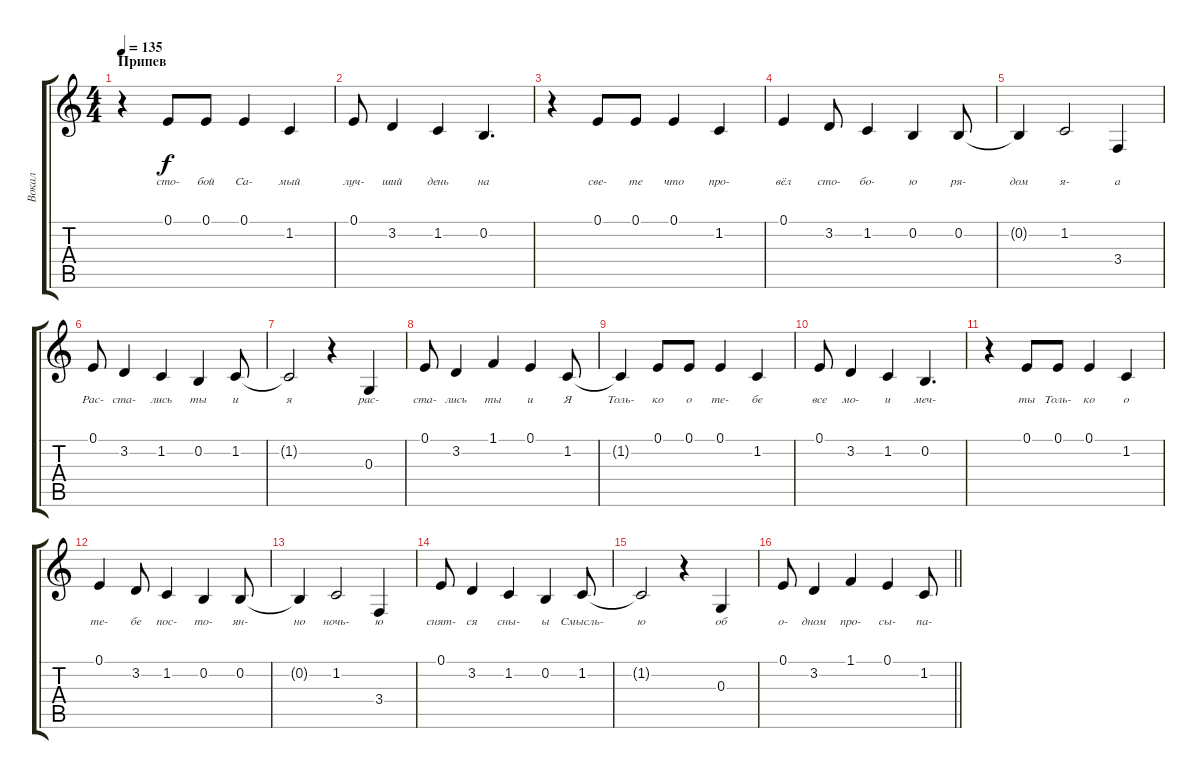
\track ("Вокал" "Вокал") {instrument lead2sawtooth}
\staff {score tabs}
\tuning (E4 B3 G3 D3 A2 E2) {hide}
\ts (4 4)
\section ("" "Припев")
\tempo 135
\clef g2
\ks c
r.4{dy f} 0.1.8{lyrics (0 "сто-") lyrics (1 "") lyrics (2 "") lyrics (3 "") lyrics (4 "")} 0.1.8{lyrics (0 "бой") lyrics (1 "") lyrics (2 "") lyrics (3 "") lyrics (4 "")} 0.1.4{lyrics (0 "Са-") lyrics (1 "") lyrics (2 "") lyrics (3 "") lyrics (4 "")} 1.2.4{lyrics (0 "мый") lyrics (1 "") lyrics (2 "") lyrics (3 "") lyrics (4 "")} |
0.1.8{lyrics (0 "луч-") lyrics (1 "") lyrics (2 "") lyrics (3 "") lyrics (4 "")} 3.2.4{lyrics (0 "ший") lyrics (1 "") lyrics (2 "") lyrics (3 "") lyrics (4 "")} 1.2.4{lyrics (0 "день") lyrics (1 "") lyrics (2 "") lyrics (3 "") lyrics (4 "")} 0.2.4{d lyrics (0 "на") lyrics (1 "") lyrics (2 "") lyrics (3 "") lyrics (4 "")} |
r.4 0.1.8{lyrics (0 "све-") lyrics (1 "") lyrics (2 "") lyrics (3 "") lyrics (4 "")} 0.1.8{lyrics (0 "те") lyrics (1 "") lyrics (2 "") lyrics (3 "") lyrics (4 "")} 0.1.4{lyrics (0 "что") lyrics (1 "") lyrics (2 "") lyrics (3 "") lyrics (4 "")} 1.2.4{lyrics (0 "про-") lyrics (1 "") lyrics (2 "") lyrics (3 "") lyrics (4 "")} |
0.1.4{lyrics (0 "вёл") lyrics (1 "") lyrics (2 "") lyrics (3 "") lyrics (4 "")} 3.2.8{lyrics (0 "сто-") lyrics (1 "") lyrics (2 "") lyrics (3 "") lyrics (4 "")} 1.2.4{lyrics (0 "бо-") lyrics (1 "") lyrics (2 "") lyrics (3 "") lyrics (4 "")} 0.2.4{lyrics (0 "ю") lyrics (1 "") lyrics (2 "") lyrics (3 "") lyrics (4 "")} 0.2.8{lyrics (0 "ря-") lyrics (1 "") lyrics (2 "") lyrics (3 "") lyrics (4 "")} |
0.2{t}.4{lyrics (0 "дом") lyrics (1 "") lyrics (2 "") lyrics (3 "") lyrics (4 "")} 1.2.2{lyrics (0 "я-") lyrics (1 "") lyrics (2 "") lyrics (3 "") lyrics (4 "")} 3.4.4{lyrics (0 "а") lyrics (1 "") lyrics (2 "") lyrics (3 "") lyrics (4 "")} |
0.1.8{lyrics (0 "Рас-") lyrics (1 "") lyrics (2 "") lyrics (3 "") lyrics (4 "")} 3.2.4{lyrics (0 "ста-") lyrics (1 "") lyrics (2 "") lyrics (3 "") lyrics (4 "")} 1.2.4{lyrics (0 "лись") lyrics (1 "") lyrics (2 "") lyrics (3 "") lyrics (4 "")} 0.2.4{lyrics (0 "ты") lyrics (1 "") lyrics (2 "") lyrics (3 "") lyrics (4 "")} 1.2.8{lyrics (0 "и") lyrics (1 "") lyrics (2 "") lyrics (3 "") lyrics (4 "")} |
1.2{t}.2{lyrics (0 "я") lyrics (1 "") lyrics (2 "") lyrics (3 "") lyrics (4 "")} r.4 0.3.4{lyrics (0 "рас-") lyrics (1 "") lyrics (2 "") lyrics (3 "") lyrics (4 "")} |
0.1.8{lyrics (0 "ста-") lyrics (1 "") lyrics (2 "") lyrics (3 "") lyrics (4 "")} 3.2.4{lyrics (0 "лись") lyrics (1 "") lyrics (2 "") lyrics (3 "") lyrics (4 "")} 1.1.4{lyrics (0 "ты") lyrics (1 "") lyrics (2 "") lyrics (3 "") lyrics (4 "")} 0.1.4{lyrics (0 "и") lyrics (1 "") lyrics (2 "") lyrics (3 "") lyrics (4 "")} 1.2.8{lyrics (0 "Я") lyrics (1 "") lyrics (2 "") lyrics (3 "") lyrics (4 "")} |
1.2{t}.4{lyrics (0 "Толь-") lyrics (1 "") lyrics (2 "") lyrics (3 "") lyrics (4 "")} 0.1.8{lyrics (0 "ко") lyrics (1 "") lyrics (2 "") lyrics (3 "") lyrics (4 "")} 0.1.8{lyrics (0 "о") lyrics (1 "") lyrics (2 "") lyrics (3 "") lyrics (4 "")} 0.1.4{lyrics (0 "те-") lyrics (1 "") lyrics (2 "") lyrics (3 "") lyrics (4 "")} 1.2.4{lyrics (0 "бе") lyrics (1 "") lyrics (2 "") lyrics (3 "") lyrics (4 "")} |
0.1.8{lyrics (0 "все") lyrics (1 "") lyrics (2 "") lyrics (3 "") lyrics (4 "")} 3.2.4{lyrics (0 "мо-") lyrics (1 "") lyrics (2 "") lyrics (3 "") lyrics (4 "")} 1.2.4{lyrics (0 "и") lyrics (1 "") lyrics (2 "") lyrics (3 "") lyrics (4 "")} 0.2.4{d lyrics (0 "меч-") lyrics (1 "") lyrics (2 "") lyrics (3 "") lyrics (4 "")} |
r.4 0.1.8{lyrics (0 "ты") lyrics (1 "") lyrics (2 "") lyrics (3 "") lyrics (4 "")} 0.1.8{lyrics (0 "Толь-") lyrics (1 "") lyrics (2 "") lyrics (3 "") lyrics (4 "")} 0.1.4{lyrics (0 "ко") lyrics (1 "") lyrics (2 "") lyrics (3 "") lyrics (4 "")} 1.2.4{lyrics (0 "о") lyrics (1 "") lyrics (2 "") lyrics (3 "") lyrics (4 "")} |
0.1.4{lyrics (0 "те-") lyrics (1 "") lyrics (2 "") lyrics (3 "") lyrics (4 "")} 3.2.8{lyrics (0 "бе") lyrics (1 "") lyrics (2 "") lyrics (3 "") lyrics (4 "")} 1.2.4{lyrics (0 "пос-") lyrics (1 "") lyrics (2 "") lyrics (3 "") lyrics (4 "")} 0.2.4{lyrics (0 "то-") lyrics (1 "") lyrics (2 "") lyrics (3 "") lyrics (4 "")} 0.2.8{lyrics (0 "ян-") lyrics (1 "") lyrics (2 "") lyrics (3 "") lyrics (4 "")} |
0.2{t}.4{lyrics (0 "но") lyrics (1 "") lyrics (2 "") lyrics (3 "") lyrics (4 "")} 1.2.2{lyrics (0 "ночь-") lyrics (1 "") lyrics (2 "") lyrics (3 "") lyrics (4 "")} 3.4.4{lyrics (0 "ю") lyrics (1 "") lyrics (2 "") lyrics (3 "") lyrics (4 "")} |
0.1.8{lyrics (0 "снят-") lyrics (1 "") lyrics (2 "") lyrics (3 "") lyrics (4 "")} 3.2.4{lyrics (0 "ся") lyrics (1 "") lyrics (2 "") lyrics (3 "") lyrics (4 "")} 1.2.4{lyrics (0 "сны-") lyrics (1 "") lyrics (2 "") lyrics (3 "") lyrics (4 "")} 0.2.4{lyrics (0 "ы") lyrics (1 "") lyrics (2 "") lyrics (3 "") lyrics (4 "")} 1.2.8{lyrics (0 "Смысль-") lyrics (1 "") lyrics (2 "") lyrics (3 "") lyrics (4 "")} |
1.2{t}.2{lyrics (0 "ю") lyrics (1 "") lyrics (2 "") lyrics (3 "") lyrics (4 "")} r.4 0.3.4{lyrics (0 "об") lyrics (1 "") lyrics (2 "") lyrics (3 "") lyrics (4 "")} |
\barLineRight lightlight
0.1.8{lyrics (0 "о-") lyrics (1 "") lyrics (2 "") lyrics (3 "") lyrics (4 "")} 3.2.4{lyrics (0 "дном") lyrics (1 "") lyrics (2 "") lyrics (3 "") lyrics (4 "")} 1.1.4{lyrics (0 "про-") lyrics (1 "") lyrics (2 "") lyrics (3 "") lyrics (4 "")} 0.1.4{lyrics (0 "сы-") lyrics (1 "") lyrics (2 "") lyrics (3 "") lyrics (4 "")} 1.2.8{lyrics (0 "па-") lyrics (1 "") lyrics (2 "") lyrics (3 "") lyrics (4 "")}
